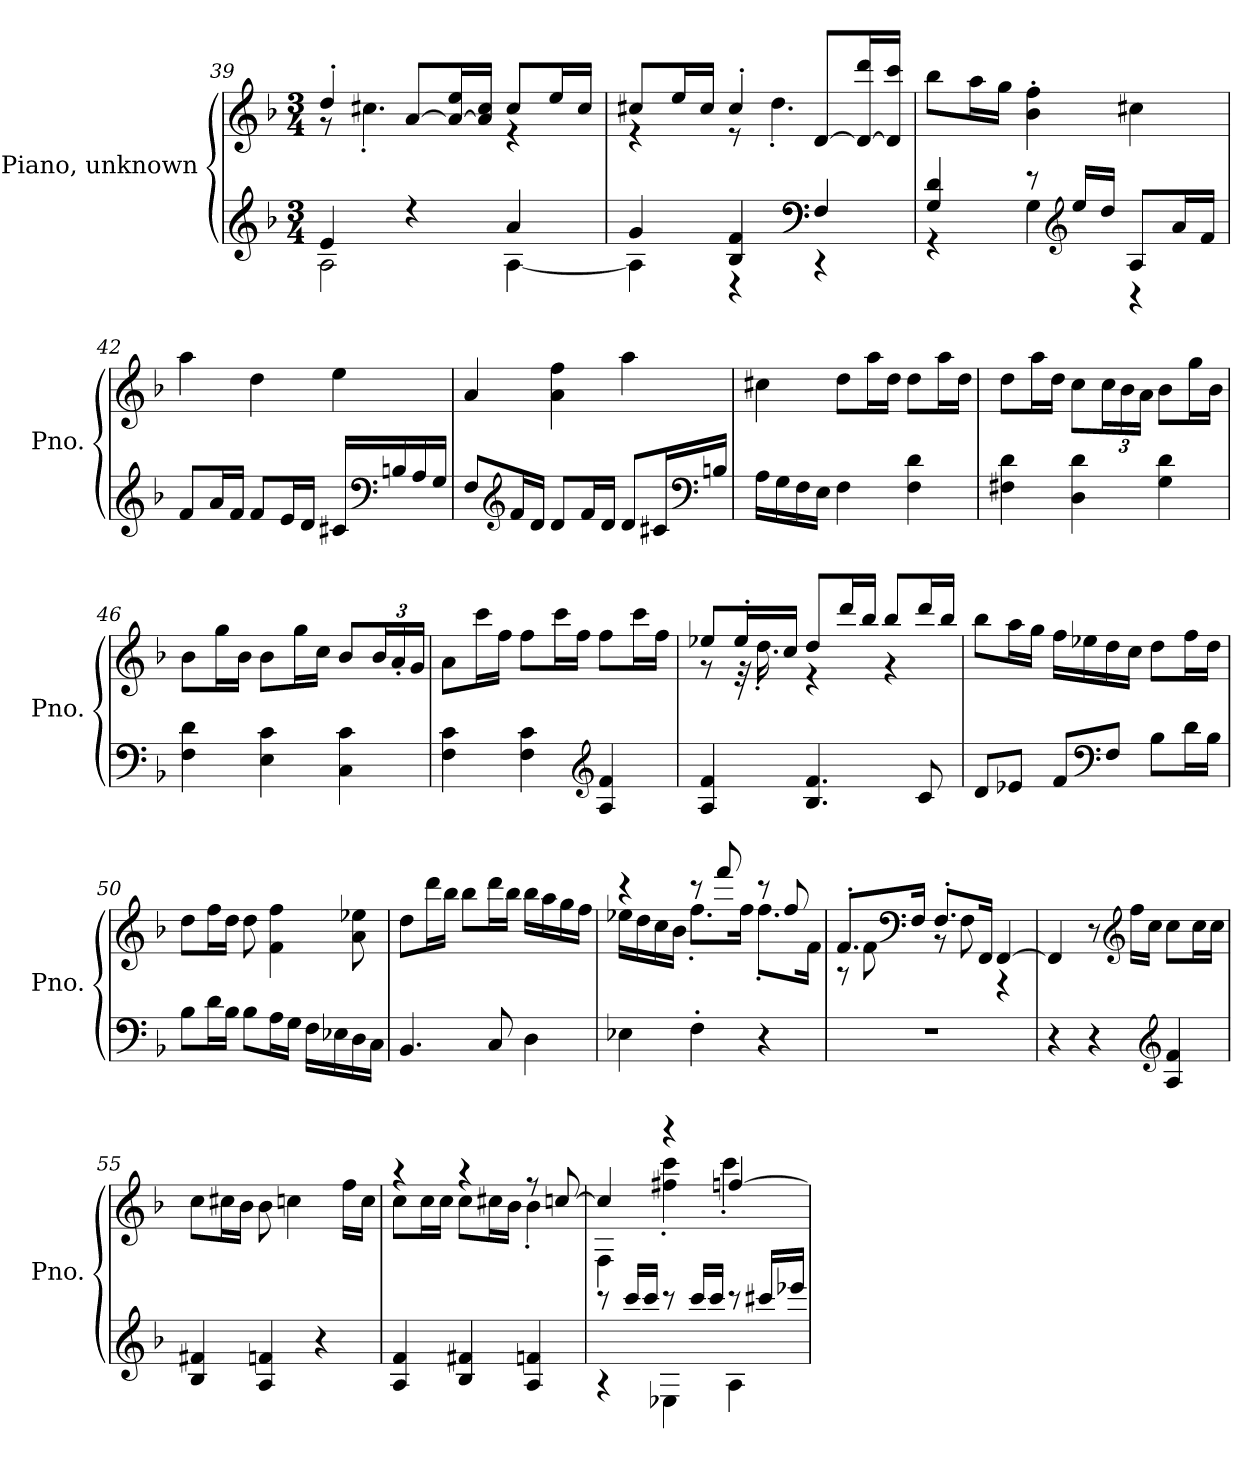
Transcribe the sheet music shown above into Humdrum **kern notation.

**kern	**kern
*part1	*part1
*staff2	*staff1
*I"Piano, unknown	*
*I'Pno.	*
!!LO:LB:g=z
*clefG2	*clefG2
*k[b-]	*k[b-]
*M3/4	*M3/4
=39	=39
*^	*^
4e/	2A\	4dd'/	8r
.	.	.	4.cc#X'\
4r	.	[8a/L	.
.	.	16a/_ 16ee/L	.
.	.	16a/] 16cc#/JJ	.
4a/	[4A\	8cc#/L	4r
.	.	16ee/L	.
.	.	16cc#/JJ	.
=40	=40	=40	=40
4g/	4A\]	8cc#X/L	4r
.	.	16ee/L	.
.	.	16cc#/JJ	.
4B-/ 4f/	4r	4cc#'/	8r
.	.	.	4.dd'\
*clefF4	*	*	*
4F/	4r	[8d/L	.
.	.	16d/_ 16ddd/L	.
.	.	16d/] 16ccc/JJ	.
*	*	*v	*v
=41	=41	=41
4G/ 4d/	4r	8bb-\L
.	.	16aa\L
.	.	16gg\JJ
8r	4G\	4b-\' 4ff\'
*clefG2	*	*
16ee/LL	.	.
16dd/JJ	.	.
8A/L	4r	4cc#X\
16a/L	.	.
16f/JJ	.	.
*v	*v	*
!!LO:PB:g=z
=42	=42
8f/L	4aa\
16a/L	.
16f/JJ	.
8f/L	4dd\
16e/L	.
16d/JJ	.
16c#X/LL	4ee\
*clefF4	*
16Bn/	.
16A/	.
16G/JJ	.
=43	=43
8F/L	4a/
*clefG2	*
16f/L	.
16d/JJ	.
8d/L	4a\ 4ff\
16f/L	.
16d/JJ	.
8d/L	4aa\
16c#X/L	.
*clefF4	*
16Bn/JJ	.
=44	=44
16A\LL	4cc#X\
16G\	.
16F\	.
16E\JJ	.
4F\	8dd\L
.	16aa\L
.	16dd\JJ
4F\ 4d\	8dd\L
.	16aa\L
.	16dd\JJ
!!LO:LB:g=z
=45	=45
4F#X\ 4d\	8dd\L
.	16aa\L
.	16dd\JJ
4D\ 4d\	8cc\L
*	*Xbrackettup
.	24cc\L
.	24b-\
.	24a\JJ
4G\ 4d\	8b-\L
.	16gg\L
.	16b-\JJ
=46	=46
4F\ 4d\	8b-\L
.	16gg\L
.	16b-\JJ
4E\ 4c\	8b-\L
.	16gg\L
.	16cc\JJ
4C\ 4c\	8b-/L
.	24b-/L
.	24a'/
.	24g/JJ
=47	=47
4F\ 4c\	8a\L
.	16ccc\L
.	16ff\JJ
4F\ 4c\	8ff\L
.	16ccc\L
.	16ff\JJ
*clefG2	*
4A/ 4f/	8ff\L
.	16ccc\L
.	16ff\JJ
=48	=48
*	*^
4A/ 4f/	8ee-X/L	8r
.	16ee-'/L	32r
.	.	16.dd'\
.	16cc/JJ	.
4.B-/ 4.f/	8dd/L	4r
.	16ddd/L	.
.	16bb-/JJ	.
.	8bb-/L	4r
8c/	16ddd/L	.
.	16bb-/JJ	.
*	*v	*v
!!LO:LB:g=z
=49	=49
8d/L	8bb-\L
8e-X/J	16aa\L
.	16gg\JJ
8f/L	16ff\LL
.	16ee-X\
*clefF4	*
8F/J	16dd\
.	16cc\JJ
8B-\L	8dd\L
16d\L	16ff\L
16B-\JJ	16dd\JJ
=50	=50
8B-\L	8dd\L
16d\L	16ff\L
16B-\JJ	16dd\JJ
8B-\L	8dd\
16A\L	4f\ 4ff\
16G\JJ	.
16F\LL	.
16E-X\	.
16D\	8a\ 8ee-X\
16C\JJ	.
=51	=51
4.BB-/	8dd\L
.	16ddd\L
.	16bb-\JJ
.	8bb-\L
8C/	16ddd\L
.	16bb-\JJ
4D\	16bb-\LL
.	16aa\
.	16gg\
.	16ff\JJ
!!LO:LB:g=z
=52	=52
*	*^
4E-X\	4r	16ee-X\LL
.	.	16dd\
.	.	16cc\
.	.	16b-\JJ
4F'\	8r	8.ff'\L
.	8fff/	.
.	.	16ff\Jk
4r	8r	8.ff'\L
.	8ff/	.
.	.	16f\Jk
=53	=53	=53
2.r	8.f'/L	8r
.	.	8f\
*	*clefF4	*
.	16F/Jk	.
.	8.F'/L	8r
.	.	8F\
.	16FF/Jk	.
.	[4FF/	4r
*	*v	*v
=54	=54
4r	4FF/]
4r	8r
*	*clefG2
.	16ff\LL
.	16cc\JJ
*clefG2	*
4A/ 4f/	8cc\L
.	16cc\L
.	16cc\JJ
=55	=55
4B-/ 4f#X/	8cc\L
.	16cc#X\L
.	16b-\JJ
4A/ 4fn/	8b-\
.	4ccn\
4r	.
.	16ff\LL
.	16cc\JJ
!!LO:LB:g=z
=56	=56
*	*^
4A/ 4f/	4r	8cc\L
.	.	16cc\L
.	.	16cc\JJ
4B-/ 4f#X/	4r	8cc\L
.	.	16cc#X\L
.	.	16b-\JJ
4A/ 4fn/	8r	4b-'\
.	[8ccn/	.
=57	=57	=57
*^	*	*
8r	4r	4cc/]	4F\
16ccc/LL	.	.	.
16ccc/JJ	.	.	.
8r	4E-X\	4r	4ff#X\' 4ccc\'
16ccc/LL	.	.	.
16ccc/JJ	.	.	.
8r	4A\	[4ffn/	4ccc'\
16ccc#X/LL	.	.	.
16eee-X/JJ	.	.	.
*v	*v	*	*
*	*v	*v
=	=
*-	*-
